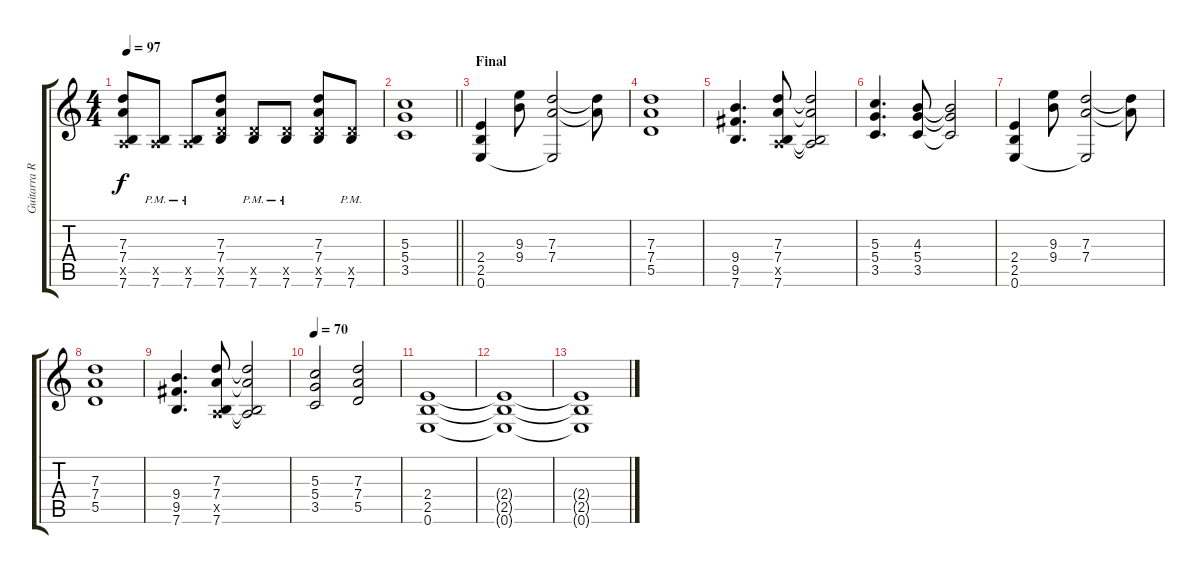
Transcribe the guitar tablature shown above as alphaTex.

\track ("Guitarra Rítmica " "Guitarra R") {instrument distortionguitar}
\staff {score tabs}
\tuning (E4 B3 G3 D3 A2 E2) {hide}
\ts (4 4)
\tempo 97
\clef g2
\ks c
(7.3 7.4 0.5{x} 7.6).8{dy f} (0.5{x} 7.6{pm}).8 (0.5{x} 7.6{pm}).8 (7.3 7.4 5.5{x} 7.6).8 (5.5{pm x} 7.6{pm}).8 (5.5{pm x} 7.6{pm}).8 (7.3 7.4 5.5{x} 7.6).8 (5.5{pm x} 7.6).8 |
\barLineRight lightlight
(5.3 5.4 3.5).1 |
\section ("" "Final")
(2.4 2.5 0.6).4 (9.3 9.4).8 (7.3 7.4 0.6{t}).2 (7.3{t} 7.4{t}).8 |
(7.3 7.4 5.5).1 |
(9.4 9.5 7.6).4{d} (7.3 7.4 0.5{x} 7.6).8 (7.3{t} 7.4{t} 0.5{t} 7.6{t}).2 |
(5.3 5.4 3.5).4{d} (4.3 5.4 3.5).8 (4.3{t} 5.4{t} 3.5{t}).2 |
(2.4 2.5 0.6).4 (9.3 9.4).8 (7.3 7.4 0.6{t}).2 (7.3{t} 7.4{t}).8 |
(7.3 7.4 5.5).1 |
(9.4 9.5 7.6).4{d} (7.3 7.4 0.5{x} 7.6).8 (7.3{t} 7.4{t} 0.5{t} 7.6{t}).2 |
\tempo 70
(5.3 5.4 3.5).2 (7.3 7.4 5.5).2 |
(2.4 2.5 0.6).1 |
(2.4{t} 2.5{t} 0.6{t}).1 |
(2.4{t} 2.5{t} 0.6{t}).1
